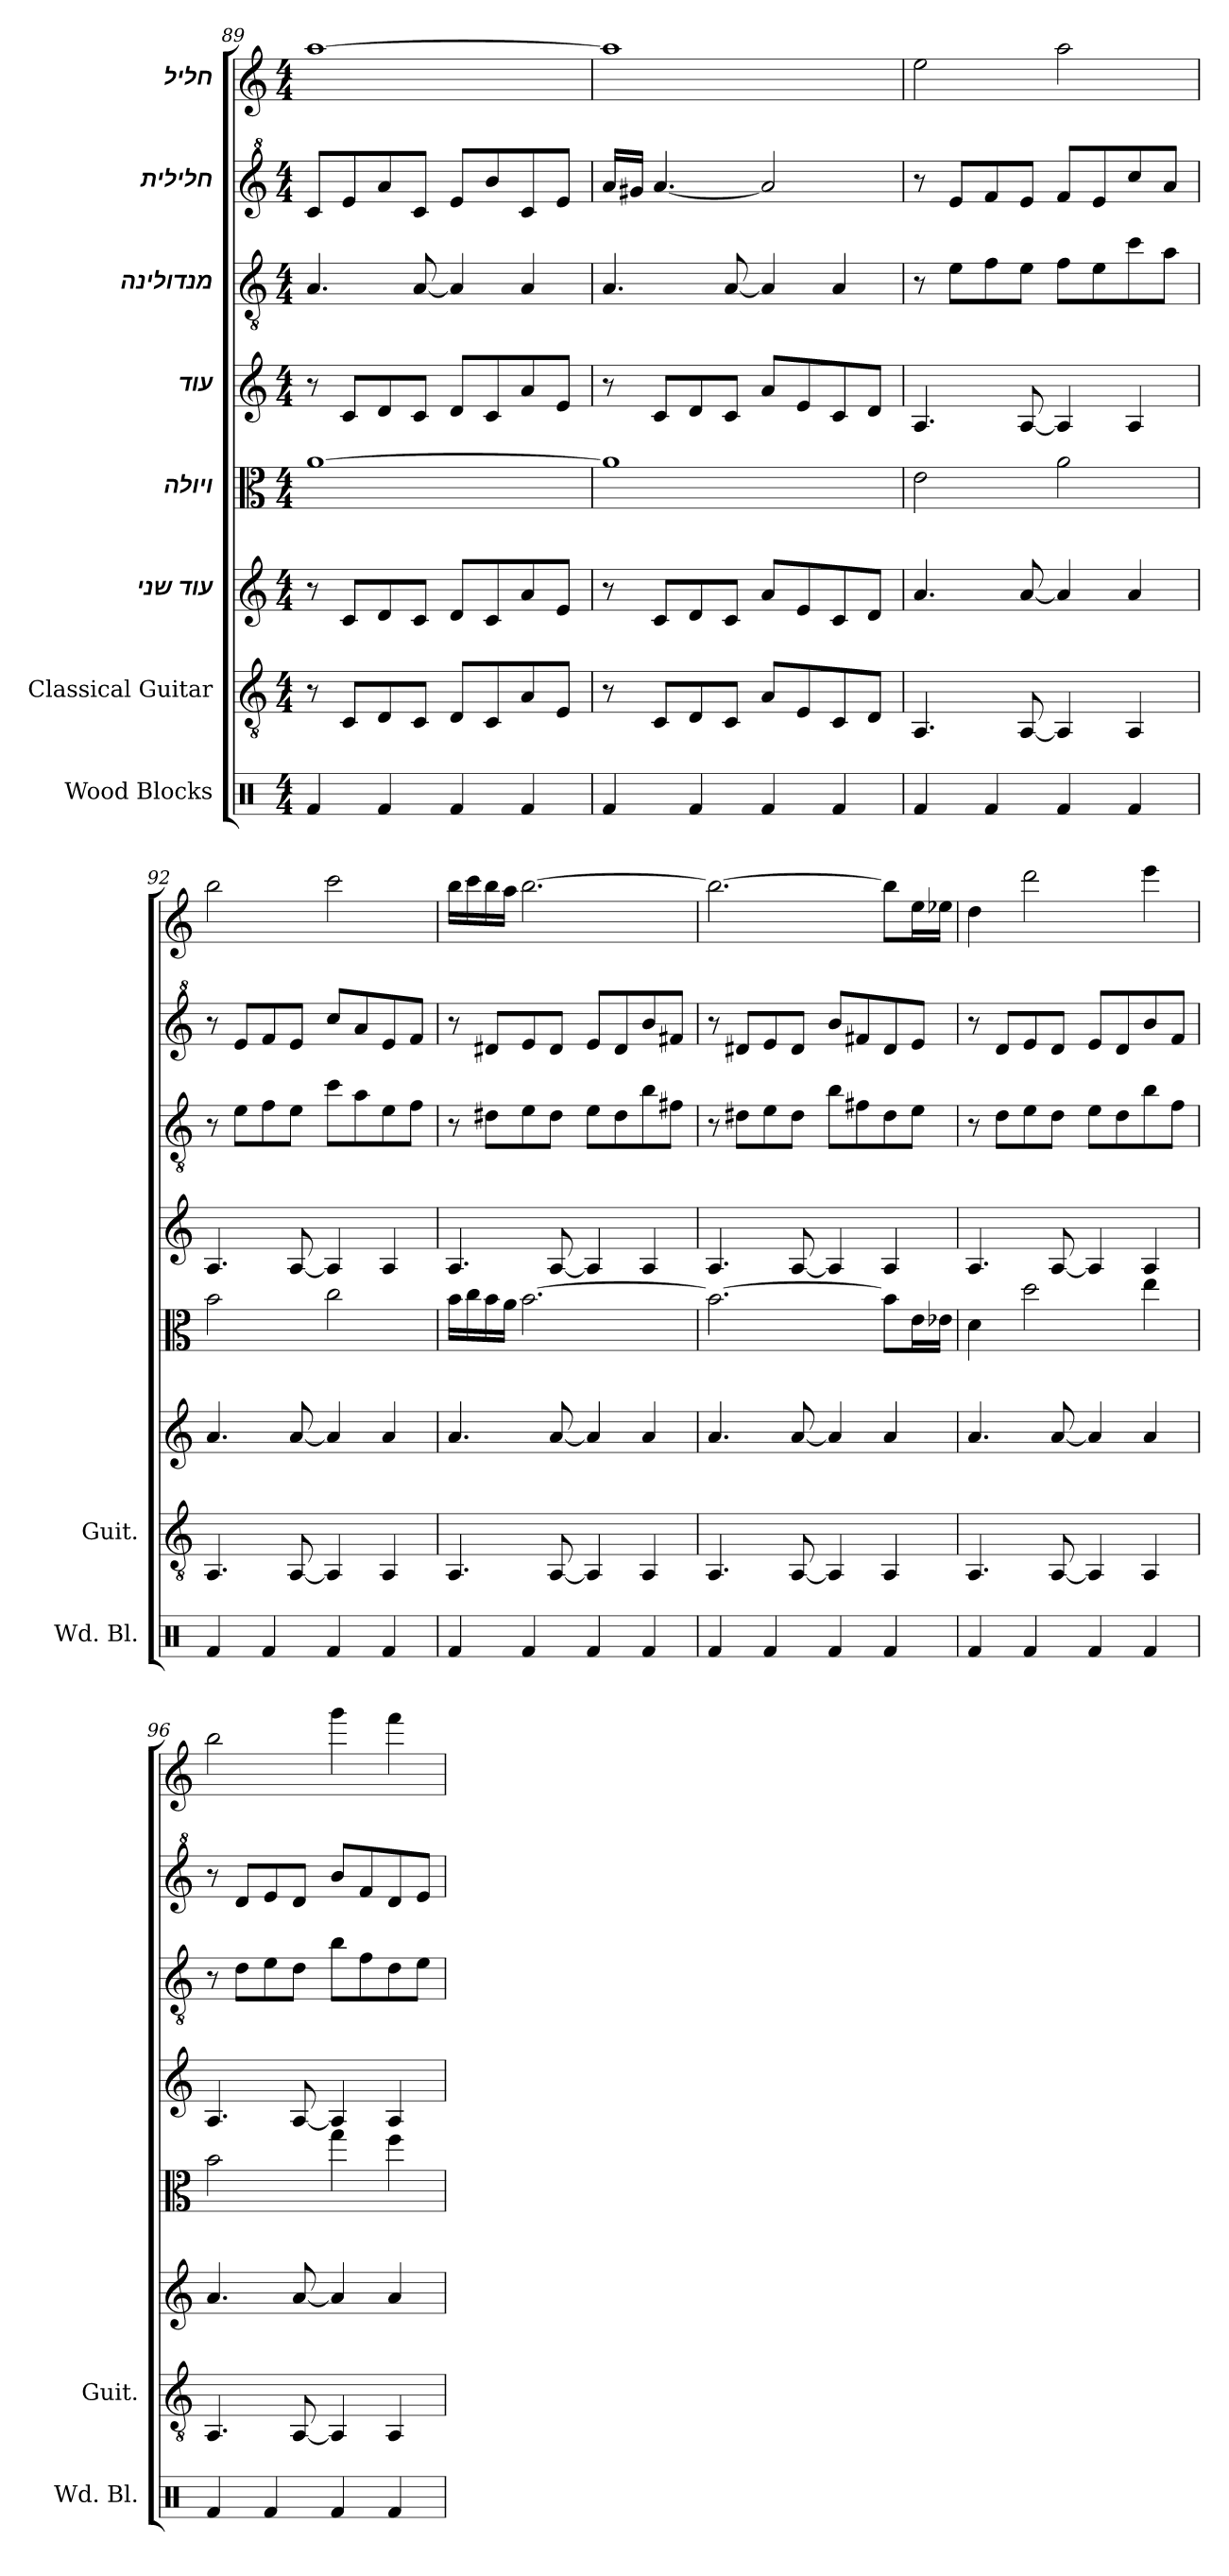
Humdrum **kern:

**kern	**kern	**kern	**kern	**kern	**kern	**kern	**kern
*part8	*part7	*part6	*part5	*part4	*part3	*part2	*part1
*staff8	*staff7	*staff6	*staff5	*staff4	*staff3	*staff2	*staff1
*I"Wood Blocks	*I"Classical Guitar	*I"עוד שני	*I"ויולה	*I"עוד	*I"מנדולינה	*I"חלילית	*I"חליל
*I'Wd. Bl.	*I'Guit.	*	*	*	*	*	*
*clefX	*clefGv2	*clefG2	*clefC3	*clefG2	*clefGv2	*clefG^2	*clefG2
*k[]	*k[]	*k[]	*k[]	*k[]	*k[]	*k[]	*k[]
*M4/4	*M4/4	*M4/4	*M4/4	*M4/4	*M4/4	*M4/4	*M4/4
=89	=89	=89	=89	=89	=89	=89	=89
4Rf/	8r	8r	[1a	8r	4.A/	8cc/L	[1aa
.	8C/L	8c/L	.	8c/L	.	8ee/	.
4Rf/	8D/	8d/	.	8d/	.	8aa/	.
.	8C/J	8c/J	.	8c/J	[8A/	8cc/J	.
4Rf/	8D/L	8d/L	.	8d/L	4A/]	8ee/L	.
.	8C/	8c/	.	8c/	.	8bb/	.
4Rf/	8A/	8a/	.	8a/	4A/	8cc/	.
.	8E/J	8e/J	.	8e/J	.	8ee/J	.
!!LO:PB:g=z
=90	=90	=90	=90	=90	=90	=90	=90
4Rf/	8r	8r	1a]	8r	4.A/	16aa/LL	1aa]
.	.	.	.	.	.	16gg#X/JJ	.
.	8C/L	8c/L	.	8c/L	.	[4.aa/	.
4Rf/	8D/	8d/	.	8d/	.	.	.
.	8C/J	8c/J	.	8c/J	[8A/	.	.
4Rf/	8A/L	8a/L	.	8a/L	4A/]	2aa/]	.
.	8E/	8e/	.	8e/	.	.	.
4Rf/	8C/	8c/	.	8c/	4A/	.	.
.	8D/J	8d/J	.	8d/J	.	.	.
=91	=91	=91	=91	=91	=91	=91	=91
4Rf/	4.AA/	4.a/	2e\	4.A/	8r	8r	2ee\
.	.	.	.	.	8e\L	8ee/L	.
4Rf/	.	.	.	.	8f\	8ff/	.
.	[8AA/	[8a/	.	[8A/	8e\J	8ee/J	.
4Rf/	4AA/]	4a/]	2a\	4A/]	8f\L	8ff/L	2aa\
.	.	.	.	.	8e\	8ee/	.
4Rf/	4AA/	4a/	.	4A/	8cc\	8ccc/	.
.	.	.	.	.	8a\J	8aa/J	.
=92	=92	=92	=92	=92	=92	=92	=92
4Rf/	4.AA/	4.a/	2b\	4.A/	8r	8r	2bb\
.	.	.	.	.	8e\L	8ee/L	.
4Rf/	.	.	.	.	8f\	8ff/	.
.	[8AA/	[8a/	.	[8A/	8e\J	8ee/J	.
4Rf/	4AA/]	4a/]	2cc\	4A/]	8cc\L	8ccc/L	2ccc\
.	.	.	.	.	8a\	8aa/	.
4Rf/	4AA/	4a/	.	4A/	8e\	8ee/	.
.	.	.	.	.	8f\J	8ff/J	.
!!LO:PB:g=z
=93	=93	=93	=93	=93	=93	=93	=93
4Rf/	4.AA/	4.a/	16b\LL	4.A/	8r	8r	16bb\LL
.	.	.	16cc\	.	.	.	16ccc\
.	.	.	16b\	.	8d#X\L	8dd#X/L	16bb\
.	.	.	16a\JJ	.	.	.	16aa\JJ
4Rf/	.	.	[2.b\	.	8e\	8ee/	[2.bb\
.	[8AA/	[8a/	.	[8A/	8d#\J	8dd#/J	.
4Rf/	4AA/]	4a/]	.	4A/]	8e\L	8ee/L	.
.	.	.	.	.	8d#\	8dd#/	.
4Rf/	4AA/	4a/	.	4A/	8b\	8bb/	.
.	.	.	.	.	8f#X\J	8ff#X/J	.
=94	=94	=94	=94	=94	=94	=94	=94
4Rf/	4.AA/	4.a/	2.b\_	4.A/	8r	8r	2.bb\_
.	.	.	.	.	8d#X\L	8dd#X/L	.
4Rf/	.	.	.	.	8e\	8ee/	.
.	[8AA/	[8a/	.	[8A/	8d#\J	8dd#/J	.
4Rf/	4AA/]	4a/]	.	4A/]	8b\L	8bb/L	.
.	.	.	.	.	8f#X\	8ff#X/	.
4Rf/	4AA/	4a/	8b\L]	4A/	8d#\	8dd#/	8bb\L]
.	.	.	16e\L	.	8e\J	8ee/J	16ee\L
.	.	.	16e-X\JJ	.	.	.	16ee-X\JJ
=95	=95	=95	=95	=95	=95	=95	=95
4Rf/	4.AA/	4.a/	4d\	4.A/	8r	8r	4dd\
.	.	.	.	.	8d\L	8dd/L	.
4Rf/	.	.	2dd\	.	8e\	8ee/	2ddd\
.	[8AA/	[8a/	.	[8A/	8d\J	8dd/J	.
4Rf/	4AA/]	4a/]	.	4A/]	8e\L	8ee/L	.
.	.	.	.	.	8d\	8dd/	.
4Rf/	4AA/	4a/	4ee\	4A/	8b\	8bb/	4eee\
.	.	.	.	.	8f\J	8ff/J	.
!!LO:PB:g=z
=96	=96	=96	=96	=96	=96	=96	=96
4Rf/	4.AA/	4.a/	2b\	4.A/	8r	8r	2bb\
.	.	.	.	.	8d\L	8dd/L	.
4Rf/	.	.	.	.	8e\	8ee/	.
.	[8AA/	[8a/	.	[8A/	8d\J	8dd/J	.
4Rf/	4AA/]	4a/]	4gg\	4A/]	8b\L	8bb/L	4ggg\
.	.	.	.	.	8f\	8ff/	.
4Rf/	4AA/	4a/	4ff\	4A/	8d\	8dd/	4fff\
.	.	.	.	.	8e\J	8ee/J	.
=	=	=	=	=	=	=	=
*-	*-	*-	*-	*-	*-	*-	*-
